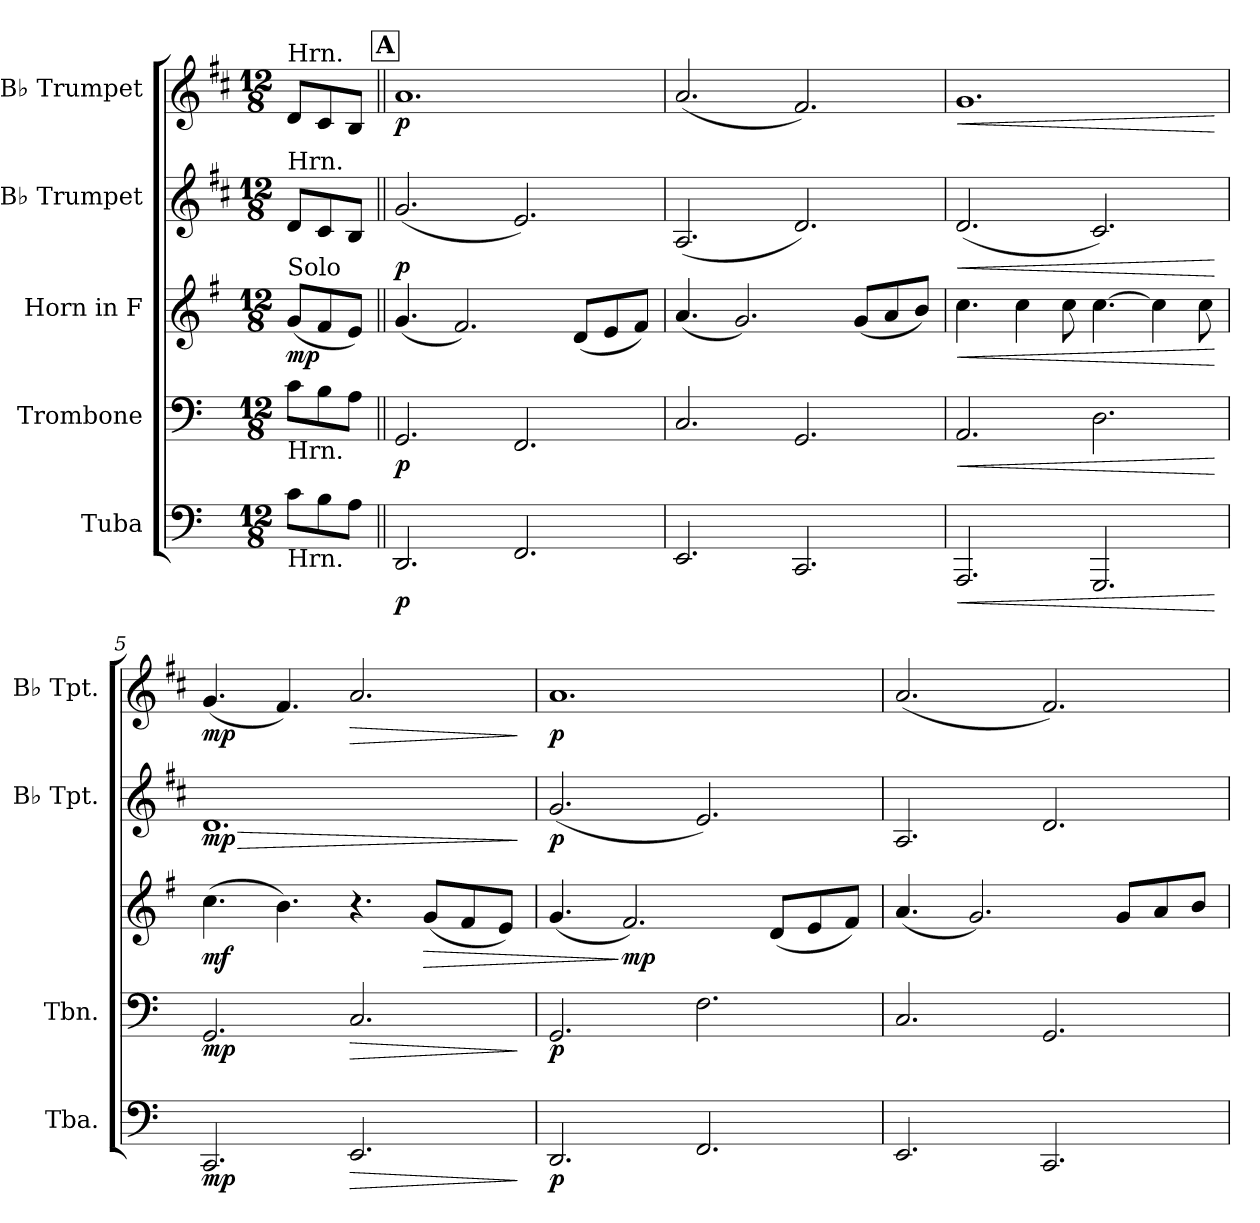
**kern	**dynam	**kern	**dynam	**kern	**dynam	**kern	**dynam	**kern	**dynam
*part5	*part5	*part4	*part4	*part3	*part3	*part2	*part2	*part1	*part1
*staff5	*staff5	*staff4	*staff4	*staff3	*staff3	*staff2	*staff2	*staff1	*staff1
*I"Tuba	*	*I"Trombone	*	*I"Horn in F	*	*I"B♭ Trumpet	*	*I"B♭ Trumpet	*
*I'Tba.	*	*I'Tbn.	*	*	*	*I'B♭ Tpt.	*	*I'B♭ Tpt.	*
*clefF4	*	*clefF4	*	*clefG2	*	*clefG2	*	*clefG2	*
*	*	*	*	*ITrd4c7	*	*ITrd1c2	*	*ITrd1c2	*
*k[]	*	*k[]	*	*k[]	*	*k[]	*	*k[]	*
*M12/8	*	*M12/8	*	*M12/8	*	*M12/8	*	*M12/8	*
*MM90	*	*MM90	*	*MM90	*	*MM90	*	*MM90	*
=1	=1	=1	=1	=1	=1	=1	=1	=1	=1
!	!	!	!	!	!	!	!	!LO:TX:a:t=Hrn.	!
!	!	!	!	!	!	!LO:TX:a:t=Hrn.	!	!	!
!	!	!	!	!LO:TX:a:t=Solo	!	!	!	!	!
!	!	!LO:TX:b:t=Hrn.	!	!	!	!	!	!	!
!LO:TX:b:t=Hrn.	!	!	!	!	!	!	!	!	!
!	!	!	!	!	!LO:DY:b	!	!	!	!
8c\L	.	8c\L	.	(<8c/L	mp	8c/L	.	8c/L	.
8B\	.	8B\	.	8B/	.	8B/	.	8B/	.
8A\J	.	8A\J	.	8A/J)	.	8A/J	.	8A/J	.
!!LO:REH:place=s1:a:B:fs=14:t=A
=2||	=2||	=2||	=2||	=2||	=2||	=2||	=2||	=2||	=2||
!	!LO:DY:b	!	!LO:DY:b	!	!	!	!LO:DY:b	!	!LO:DY:b
2.DD/	p	2.GG/	p	(<4.c/	.	(<2.f/	p	1.g	p
.	.	.	.	2.B/)	.	.	.	.	.
2.FF/	.	2.FF/	.	.	.	2.d/)	.	.	.
.	.	.	.	(<8G/L	.	.	.	.	.
.	.	.	.	8A/	.	.	.	.	.
.	.	.	.	8B/J)	.	.	.	.	.
=3	=3	=3	=3	=3	=3	=3	=3	=3	=3
2.EE/	.	2.C/	.	(<4.d/	.	(<2.G/	.	(<2.g/	.
.	.	.	.	2.c/)	.	.	.	.	.
2.CC/	.	2.GG/	.	.	.	2.c/)	.	2.e/)	.
.	.	.	.	(<8c/L	.	.	.	.	.
.	.	.	.	8d/	.	.	.	.	.
.	.	.	.	8e/J)	.	.	.	.	.
=4	=4	=4	=4	=4	=4	=4	=4	=4	=4
!	!LO:HP:b	!	!LO:HP:b	!	!LO:HP:b	!	!LO:HP:b	!	!LO:HP:b
2.AAA/	<	2.AA/	<	4.f\	<	(<2.c/	<	1.f	<
.	.	.	.	4f\	.	.	.	.	.
.	.	.	.	8f\	.	.	.	.	.
2.GGG/	.	2.D\	.	[4.f\	.	2.B/)	.	.	.
.	.	.	.	4f\]	.	.	.	.	.
.	.	.	.	8f\	.	.	.	.	.
.	[	.	[	.	[	.	[	.	[
=5	=5	=5	=5	=5	=5	=5	=5	=5	=5
!	!LO:DY:b	!	!LO:DY:b	!	!LO:DY:b	!	!LO:HP:b	!	!
!	!	!	!	!	!	!	!LO:DY:n=1:b	!	!LO:DY:b
2.CC/	mp	2.GG/	mp	(>4.f\	mf	1.c	> mp	(<4.f/	mp
.	.	.	.	4.e\)	.	.	.	4.e/)	.
!	!LO:HP:b	!	!LO:HP:b	!	!	!	!	!	!LO:HP:b
2.EE/	>	2.C/	>	4.r	.	.	.	2.g/	>
!	!	!	!	!	!LO:HP:b	!	!	!	!
.	.	.	.	(<8c/L	>	.	.	.	.
.	.	.	.	8B/	.	.	.	.	.
.	.	.	.	8A/J)	.	.	.	.	.
.	]	.	]	.	.	.	]	.	]
=6	=6	=6	=6	=6	=6	=6	=6	=6	=6
!	!LO:DY:b	!	!LO:DY:b	!	!	!	!LO:DY:b	!	!LO:DY:b
2.DD/	p	2.GG/	p	(<4.c/	.	(<2.f/	p	1.g	p
!	!	!	!	!	!LO:DY:n=1:b	!	!	!	!
.	.	.	.	2.B/)	] mp	.	.	.	.
2.FF/	.	2.F\	.	.	.	2.d/)	.	.	.
.	.	.	.	(<8G/L	.	.	.	.	.
.	.	.	.	8A/	.	.	.	.	.
.	.	.	.	8B/J)	.	.	.	.	.
!!LO:LB:g=z
=7	=7	=7	=7	=7	=7	=7	=7	=7	=7
2.EE/	.	2.C/	.	(<4.d/	.	2.G/	.	(<2.g/	.
.	.	.	.	2.c/)	.	.	.	.	.
2.CC/	.	2.GG/	.	.	.	2.c/	.	2.e/)	.
.	.	.	.	8c/L	.	.	.	.	.
.	.	.	.	8d/	.	.	.	.	.
.	.	.	.	8e/J	.	.	.	.	.
=	=	=	=	=	=	=	=	=	=
*-	*-	*-	*-	*-	*-	*-	*-	*-	*-
